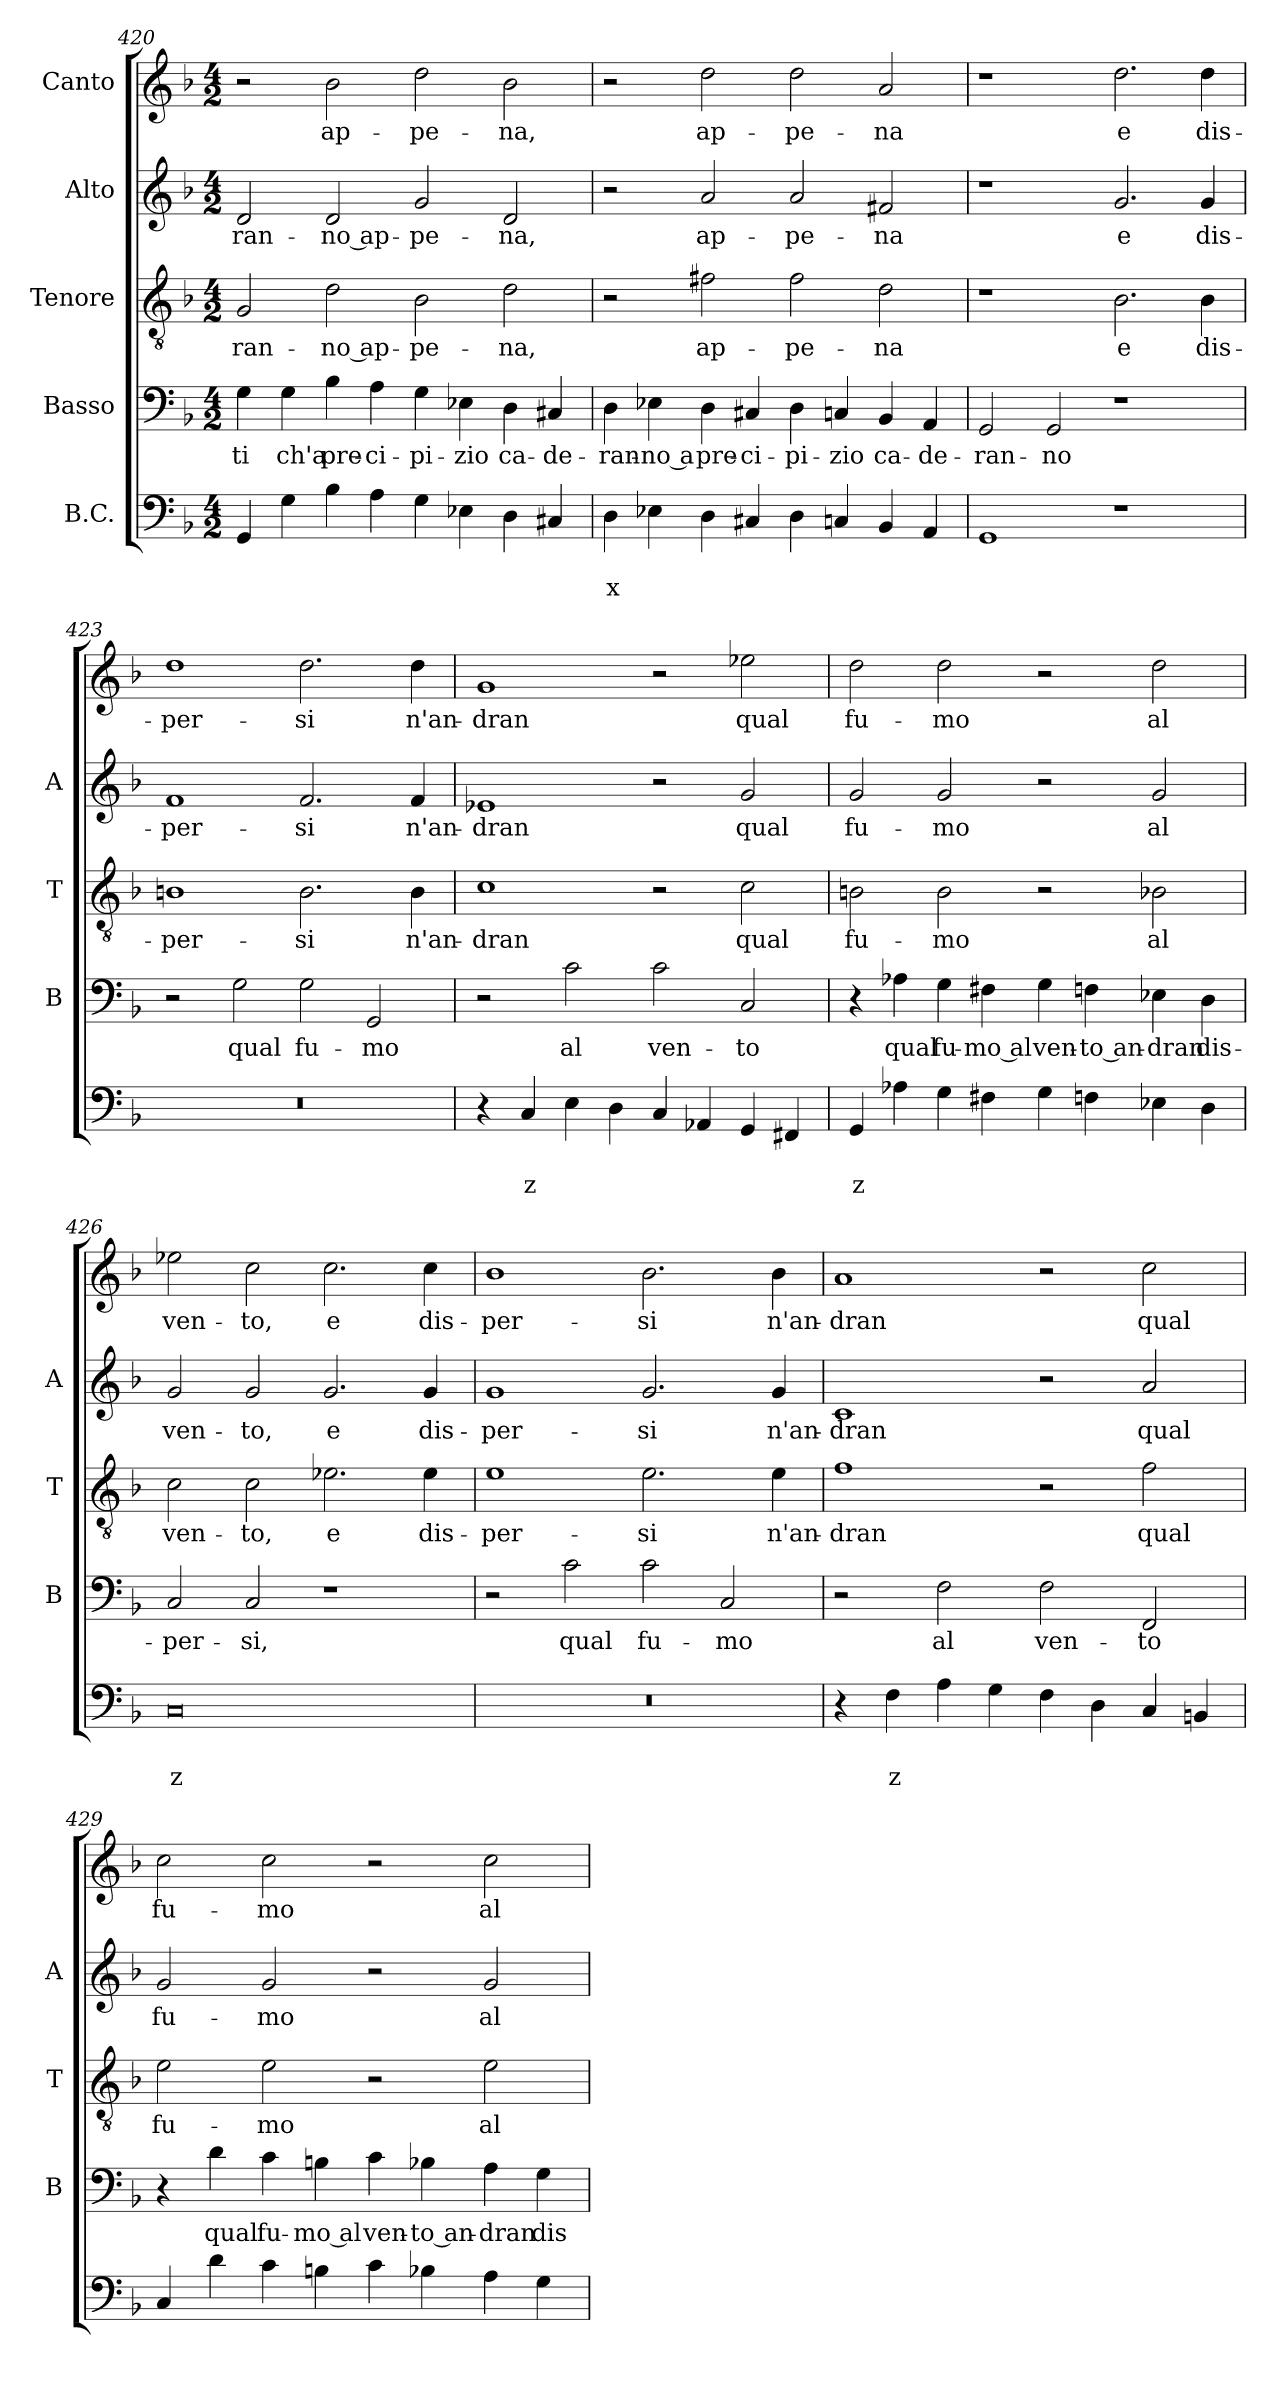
**kern	**text	**text	**kern	**text	**kern	**text	**kern	**text	**kern	**text
*part5	*part5	*part5	*part4	*part4	*part3	*part3	*part2	*part2	*part1	*part1
*staff5	*staff5	*staff5	*staff4	*staff4	*staff3	*staff3	*staff2	*staff2	*staff1	*staff1
*I"B.C.	*	*	*I"Basso	*	*I"Tenore	*	*I"Alto	*	*I"Canto	*
*	*	*	*I'B	*	*I'T	*	*I'A	*	*	*
*clefF4	*	*	*clefF4	*	*clefGv2	*	*clefG2	*	*clefG2	*
*k[b-]	*	*	*k[b-]	*	*k[b-]	*	*k[b-]	*	*k[b-]	*
*F:	*	*	*F:	*	*F:	*	*F:	*	*F:	*
*M4/2	*	*	*M4/2	*	*M4/2	*	*M4/2	*	*M4/2	*
=420	=420	=420	=420	=420	=420	=420	=420	=420	=420	=420
!	!	!	!	!LO:LY:b	!	!LO:LY:b	!	!LO:LY:b	!	!
4GG/	.	.	4G\	-ti	2G/	-ran-	2d/	-ran-	2r	.
!	!	!	!	!LO:LY:b	!	!	!	!	!	!
4G\	.	.	4G\	ch'a	.	.	.	.	.	.
!	!	!	!	!LO:LY:b	!	!LO:LY:b	!	!LO:LY:b	!	!LO:LY:b
4B-\	.	.	4B-\	pre-	2d\	-no ap-	2d/	-no ap-	2b-\	ap-
!	!	!	!	!LO:LY:b	!	!	!	!	!	!
4A\	.	.	4A\	-ci-	.	.	.	.	.	.
!	!	!	!	!LO:LY:b	!	!LO:LY:b	!	!LO:LY:b	!	!LO:LY:b
4G\	.	.	4G\	-pi-	2B-\	-pe-	2g/	-pe-	2dd\	-pe-
!	!	!	!	!LO:LY:b	!	!	!	!	!	!
4E-X\	.	.	4E-X\	-zio	.	.	.	.	.	.
!	!	!	!	!LO:LY:b	!	!LO:LY:b	!	!LO:LY:b	!	!LO:LY:b
4D\	.	.	4D\	ca-	2d\	-na,	2d/	-na,	2b-\	-na,
!	!	!	!	!LO:LY:b	!	!	!	!	!	!
4C#X/	.	.	4C#X/	-de-	.	.	.	.	.	.
=421	=421	=421	=421	=421	=421	=421	=421	=421	=421	=421
!	!	!LO:LY:b	!	!LO:LY:b	!	!	!	!	!	!
4D\	.	x	4D\	-ran-	2r	.	2r	.	2r	.
!	!	!	!	!LO:LY:b	!	!	!	!	!	!
4E-X\	.	.	4E-X\	-no a	.	.	.	.	.	.
!	!	!	!	!LO:LY:b	!	!LO:LY:b	!	!LO:LY:b	!	!LO:LY:b
4D\	.	.	4D\	pre-	2f#X\	ap-	2a/	ap-	2dd\	ap-
!	!	!	!	!LO:LY:b	!	!	!	!	!	!
4C#X/	.	.	4C#X/	-ci-	.	.	.	.	.	.
!	!	!	!	!LO:LY:b	!	!LO:LY:b	!	!LO:LY:b	!	!LO:LY:b
4D\	.	.	4D\	-pi-	2f#\	-pe-	2a/	-pe-	2dd\	-pe-
!	!	!	!	!LO:LY:b	!	!	!	!	!	!
4Cn/	.	.	4Cn/	-zio	.	.	.	.	.	.
!	!	!	!	!LO:LY:b	!	!LO:LY:b	!	!LO:LY:b	!	!LO:LY:b
4BB-/	.	.	4BB-/	ca-	2d\	-na	2f#X/	-na	2a/	-na
!	!	!	!	!LO:LY:b	!	!	!	!	!	!
4AA/	.	.	4AA/	-de-	.	.	.	.	.	.
=422	=422	=422	=422	=422	=422	=422	=422	=422	=422	=422
!	!	!	!	!LO:LY:b	!	!	!	!	!	!
1GG	.	.	2GG/	-ran-	1r	.	1r	.	1r	.
!	!	!	!	!LO:LY:b	!	!	!	!	!	!
.	.	.	2GG/	-no	.	.	.	.	.	.
!	!	!	!	!	!	!LO:LY:b	!	!LO:LY:b	!	!LO:LY:b
1r	.	.	1r	.	2.B-\	e	2.g/	e	2.dd\	e
!	!	!	!	!	!	!LO:LY:b	!	!LO:LY:b	!	!LO:LY:b
.	.	.	.	.	4B-\	dis-	4g/	dis-	4dd\	dis-
!!LO:PB:g=z
=423	=423	=423	=423	=423	=423	=423	=423	=423	=423	=423
!	!	!	!	!	!	!LO:LY:b	!	!LO:LY:b	!	!LO:LY:b
0r	.	.	2r	.	1Bn	-per-	1f	-per-	1dd	-per-
!	!	!	!	!LO:LY:b	!	!	!	!	!	!
.	.	.	2G\	qual	.	.	.	.	.	.
!	!	!	!	!LO:LY:b	!	!LO:LY:b	!	!LO:LY:b	!	!LO:LY:b
.	.	.	2G\	fu-	2.B\	-si	2.f/	-si	2.dd\	-si
!	!	!	!	!LO:LY:b	!	!	!	!	!	!
.	.	.	2GG/	-mo	.	.	.	.	.	.
!	!	!	!	!	!	!LO:LY:b	!	!LO:LY:b	!	!LO:LY:b
.	.	.	.	.	4B\	n'an-	4f/	n'an-	4dd\	n'an-
=424	=424	=424	=424	=424	=424	=424	=424	=424	=424	=424
!	!	!	!	!	!	!LO:LY:b	!	!LO:LY:b	!	!LO:LY:b
4r	.	.	2r	.	1c	-dran	1e-X	-dran	1g	-dran
!	!	!LO:LY:b	!	!	!	!	!	!	!	!
4C/	.	z	.	.	.	.	.	.	.	.
!	!	!	!	!LO:LY:b	!	!	!	!	!	!
4E\	.	.	2c\	al	.	.	.	.	.	.
4D\	.	.	.	.	.	.	.	.	.	.
!	!	!	!	!LO:LY:b	!	!	!	!	!	!
4C/	.	.	2c\	ven-	2r	.	2r	.	2r	.
4AA-X/	.	.	.	.	.	.	.	.	.	.
!	!	!	!	!LO:LY:b	!	!LO:LY:b	!	!LO:LY:b	!	!LO:LY:b
4GG/	.	.	2C/	-to	2c\	qual	2g/	qual	2ee-X\	qual
4FF#X/	.	.	.	.	.	.	.	.	.	.
=425	=425	=425	=425	=425	=425	=425	=425	=425	=425	=425
!	!	!LO:LY:b	!	!	!	!LO:LY:b	!	!LO:LY:b	!	!LO:LY:b
4GG/	.	z	4r	.	2Bn\	fu-	2g/	fu-	2dd\	fu-
!	!	!	!	!LO:LY:b	!	!	!	!	!	!
4A-X\	.	.	4A-X\	qual	.	.	.	.	.	.
!	!	!	!	!LO:LY:b	!	!LO:LY:b	!	!LO:LY:b	!	!LO:LY:b
4G\	.	.	4G\	fu-	2B\	-mo	2g/	-mo	2dd\	-mo
!	!	!	!	!LO:LY:b	!	!	!	!	!	!
4F#X\	.	.	4F#X\	-mo al	.	.	.	.	.	.
!	!	!	!	!LO:LY:b	!	!	!	!	!	!
4G\	.	.	4G\	ven-	2r	.	2r	.	2r	.
!	!	!	!	!LO:LY:b	!	!	!	!	!	!
4Fn\	.	.	4Fn\	-to an-	.	.	.	.	.	.
!	!	!	!	!LO:LY:b	!	!LO:LY:b	!	!LO:LY:b	!	!LO:LY:b
4E-X\	.	.	4E-X\	-dran	2B-X\	al	2g/	al	2dd\	al
!	!	!	!	!LO:LY:b	!	!	!	!	!	!
4D\	.	.	4D\	dis-	.	.	.	.	.	.
=426	=426	=426	=426	=426	=426	=426	=426	=426	=426	=426
!	!	!LO:LY:b	!	!LO:LY:b	!	!LO:LY:b	!	!LO:LY:b	!	!LO:LY:b
0C	.	z	2C/	-per-	2c\	ven-	2g/	ven-	2ee-X\	ven-
!	!	!	!	!LO:LY:b	!	!LO:LY:b	!	!LO:LY:b	!	!LO:LY:b
.	.	.	2C/	-si,	2c\	-to,	2g/	-to,	2cc\	-to,
!	!	!	!	!	!	!LO:LY:b	!	!LO:LY:b	!	!LO:LY:b
.	.	.	1r	.	2.e-X\	e	2.g/	e	2.cc\	e
!	!	!	!	!	!	!LO:LY:b	!	!LO:LY:b	!	!LO:LY:b
.	.	.	.	.	4e-\	dis-	4g/	dis-	4cc\	dis-
!!LO:LB:g=z
=427	=427	=427	=427	=427	=427	=427	=427	=427	=427	=427
!	!	!	!	!	!	!LO:LY:b	!	!LO:LY:b	!	!LO:LY:b
0r	.	.	2r	.	1e	-per-	1g	-per-	1b-	-per-
!	!	!	!	!LO:LY:b	!	!	!	!	!	!
.	.	.	2c\	qual	.	.	.	.	.	.
!	!	!	!	!LO:LY:b	!	!LO:LY:b	!	!LO:LY:b	!	!LO:LY:b
.	.	.	2c\	fu-	2.e\	-si	2.g/	-si	2.b-\	-si
!	!	!	!	!LO:LY:b	!	!	!	!	!	!
.	.	.	2C/	-mo	.	.	.	.	.	.
!	!	!	!	!	!	!LO:LY:b	!	!LO:LY:b	!	!LO:LY:b
.	.	.	.	.	4e\	n'an-	4g/	n'an-	4b-\	n'an-
=428	=428	=428	=428	=428	=428	=428	=428	=428	=428	=428
!	!	!	!	!	!	!LO:LY:b	!	!LO:LY:b	!	!LO:LY:b
4r	.	.	2r	.	1f	-dran	1c	-dran	1a	-dran
!	!	!LO:LY:b	!	!	!	!	!	!	!	!
4F\	.	z	.	.	.	.	.	.	.	.
!	!	!	!	!LO:LY:b	!	!	!	!	!	!
4A\	.	.	2F\	al	.	.	.	.	.	.
4G\	.	.	.	.	.	.	.	.	.	.
!	!	!	!	!LO:LY:b	!	!	!	!	!	!
4F\	.	.	2F\	ven-	2r	.	2r	.	2r	.
4D\	.	.	.	.	.	.	.	.	.	.
!	!	!	!	!LO:LY:b	!	!LO:LY:b	!	!LO:LY:b	!	!LO:LY:b
4C/	.	.	2FF/	-to	2f\	qual	2a/	qual	2cc\	qual
4BBn/	.	.	.	.	.	.	.	.	.	.
=429	=429	=429	=429	=429	=429	=429	=429	=429	=429	=429
!	!	!	!	!	!	!LO:LY:b	!	!LO:LY:b	!	!LO:LY:b
4C/	.	.	4r	.	2e\	fu-	2g/	fu-	2cc\	fu-
!	!	!	!	!LO:LY:b	!	!	!	!	!	!
4d\	.	.	4d\	qual	.	.	.	.	.	.
!	!	!	!	!LO:LY:b	!	!LO:LY:b	!	!LO:LY:b	!	!LO:LY:b
4c\	.	.	4c\	fu-	2e\	-mo	2g/	-mo	2cc\	-mo
!	!	!	!	!LO:LY:b	!	!	!	!	!	!
4Bn\	.	.	4Bn\	-mo al	.	.	.	.	.	.
!	!	!	!	!LO:LY:b	!	!	!	!	!	!
4c\	.	.	4c\	ven-	2r	.	2r	.	2r	.
!	!	!	!	!LO:LY:b	!	!	!	!	!	!
4B-X\	.	.	4B-X\	-to an-	.	.	.	.	.	.
!	!	!	!	!LO:LY:b	!	!LO:LY:b	!	!LO:LY:b	!	!LO:LY:b
4A\	.	.	4A\	-dran	2e\	al	2g/	al	2cc\	al
!	!	!	!	!LO:LY:b	!	!	!	!	!	!
4G\	.	.	4G\	dis-	.	.	.	.	.	.
=	=	=	=	=	=	=	=	=	=	=
*-	*-	*-	*-	*-	*-	*-	*-	*-	*-	*-
